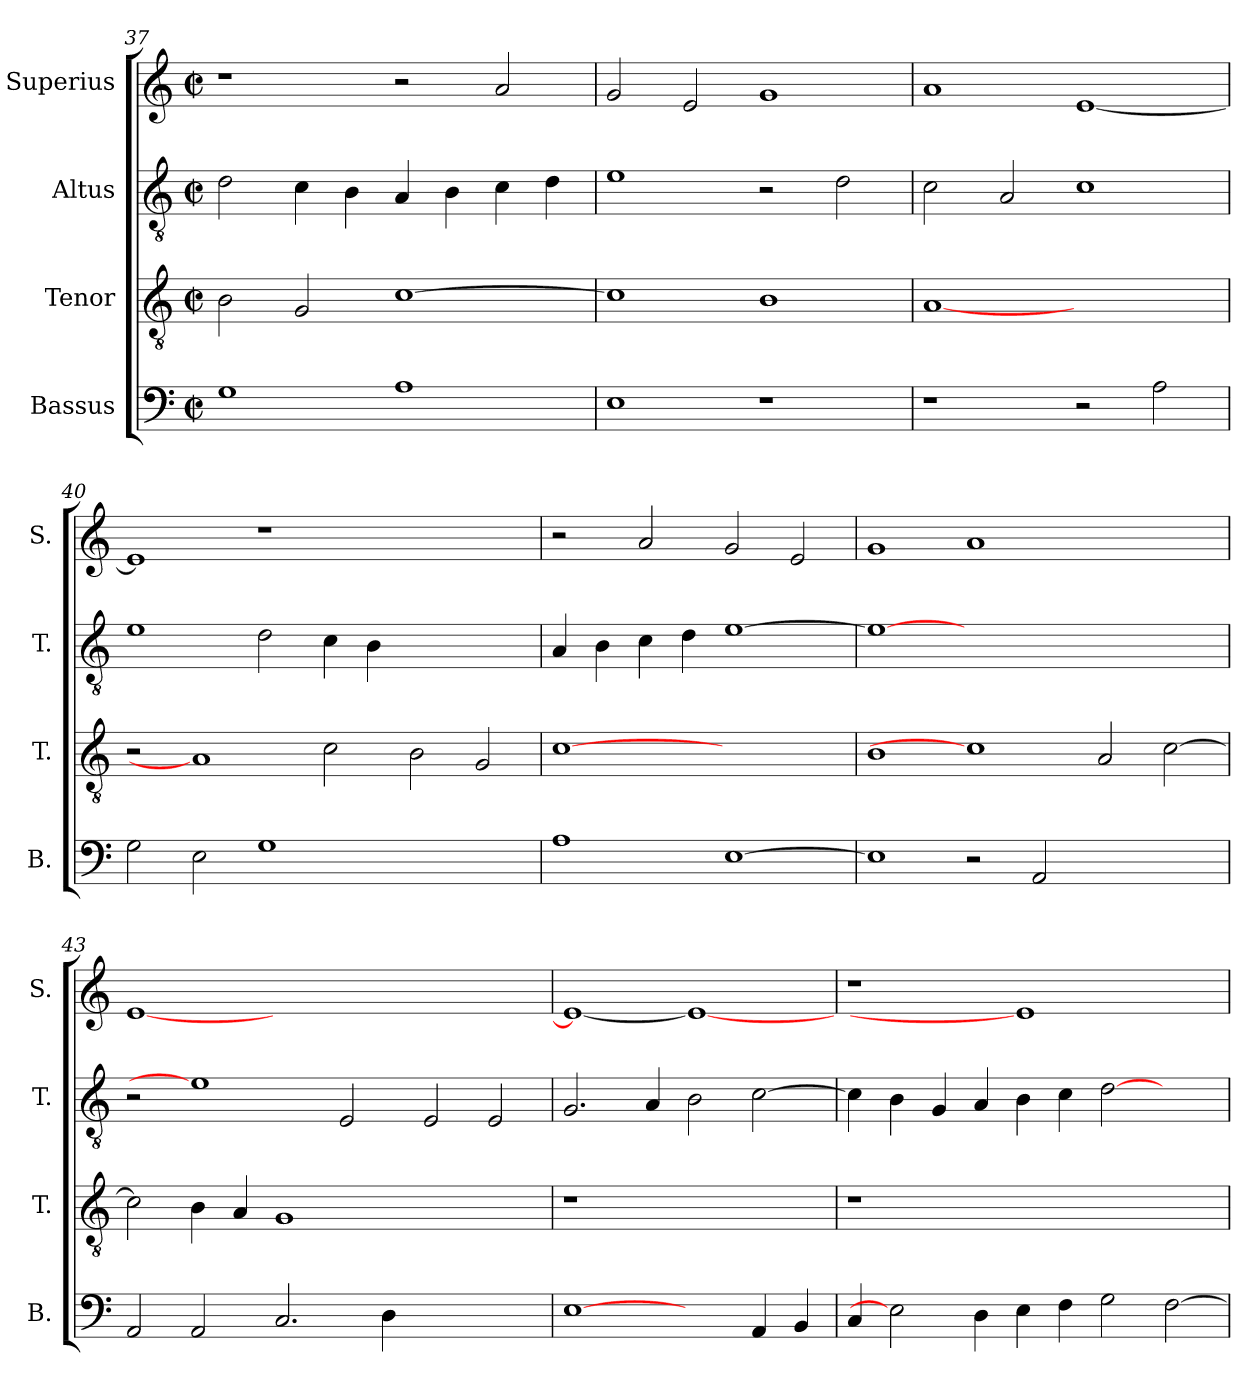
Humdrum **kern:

**kern	**kern	**kern	**kern
*part4	*part3	*part2	*part1
*staff4	*staff3	*staff2	*staff1
*I"Bassus	*I"Tenor	*I"Altus	*I"Superius
*I'B.	*I'T.	*I'T.	*I'S.
*clefF4	*clefGv2	*clefGv2	*clefG2
*	*ITrd7c12	*ITrd7c12	*
*k[]	*k[]	*k[]	*k[]
*C:	*C:	*C:	*C:
*M2/2	*M2/2	*M2/2	*M2/2
*met(c|)	*met(c|)	*met(c|)	*met(c|)
=37	=37	=37	=37
1Gi	2BBi\	2Di\	1r
.	2GGi/	4Ci\	.
.	.	4BBi\	.
1Ai	[>1Ci	4AAi/	2r
.	.	4BBi\	.
.	.	4Ci\	2ai/
.	.	4Di\	.
=38	=38	=38	=38
1Ei	1Ci]	1Ei	2gi/
.	.	.	2ei/
1r	1BBi	2r	1gi
.	.	2Di\	.
!!LO:PB:g=z
=39	=39	=39	=39
1r	[1AAi	2Ci\	1ai
.	.	2AAi/	.
2r	1ryy	1Ci	[<1ei
2Ai\	.	.	.
=40	=40	=40	=40
2Gi\	2r	1Ei	1ei]
2Ei\	1AAi]	.	.
1Gi	.	2Di\	1r
.	2Ci\	4Ci\	.
.	.	4BBi\	.
1ryy	2BBi\	1ryy	1ryy
.	2GGi/	.	.
=41	=41	=41	=41
1Ai	[1Ci	4AAi/	2r
.	.	4BBi\	.
.	.	4Ci\	2ai/
.	.	4Di\	.
[>1Ei	1ryy	[>1Ei	2gi/
.	.	.	2ei/
=42	=42	=42	=42
1Ei]	1BBi	1Ei_>	1gi
2r	1Ci]	0ryy	1ai
2AAi/	.	.	.
1ryy	2AAi/	.	1ryy
.	[>2Ci\	.	.
=43	=43	=43	=43
2AAi/	2Ci\]	2r	[<1ei
2AAi/	4BBi\	1Ei]	.
.	4AAi/	.	.
2.Ci/	1GGi	.	0ryy
.	.	2EEi/	.
4Di\	.	.	.
1ryy	1ryy	2EEi/	.
.	.	2EEi/	.
!!LO:LB:g=z
=44	=44	=44	=44
!	!LO:N:vis=1	!	!
[1Ei	1r	2.GGi/	1ei_<
.	.	4AAi/	.
2ryy	1ryy	2BBi\	1ei_
4AAi/	.	[>2Ci\	.
4BBi/	.	.	.
=45	=45	=45	=45
!	!LO:N:vis=1	!	!LO:N:vis=1
4Ci/	1r	4Ci\]	1r
2Ei]	.	4BBi\	.
.	.	4GGi/	.
4Di\	.	4AAi/	.
4Ei\	1.ryy	4BBi\	1ei]
4Fi\	.	4Ci\	.
2Gi\	.	[>2Di\	.
[>2Fi\	.	2ryy	2ryy
=	=	=	=
*-	*-	*-	*-
